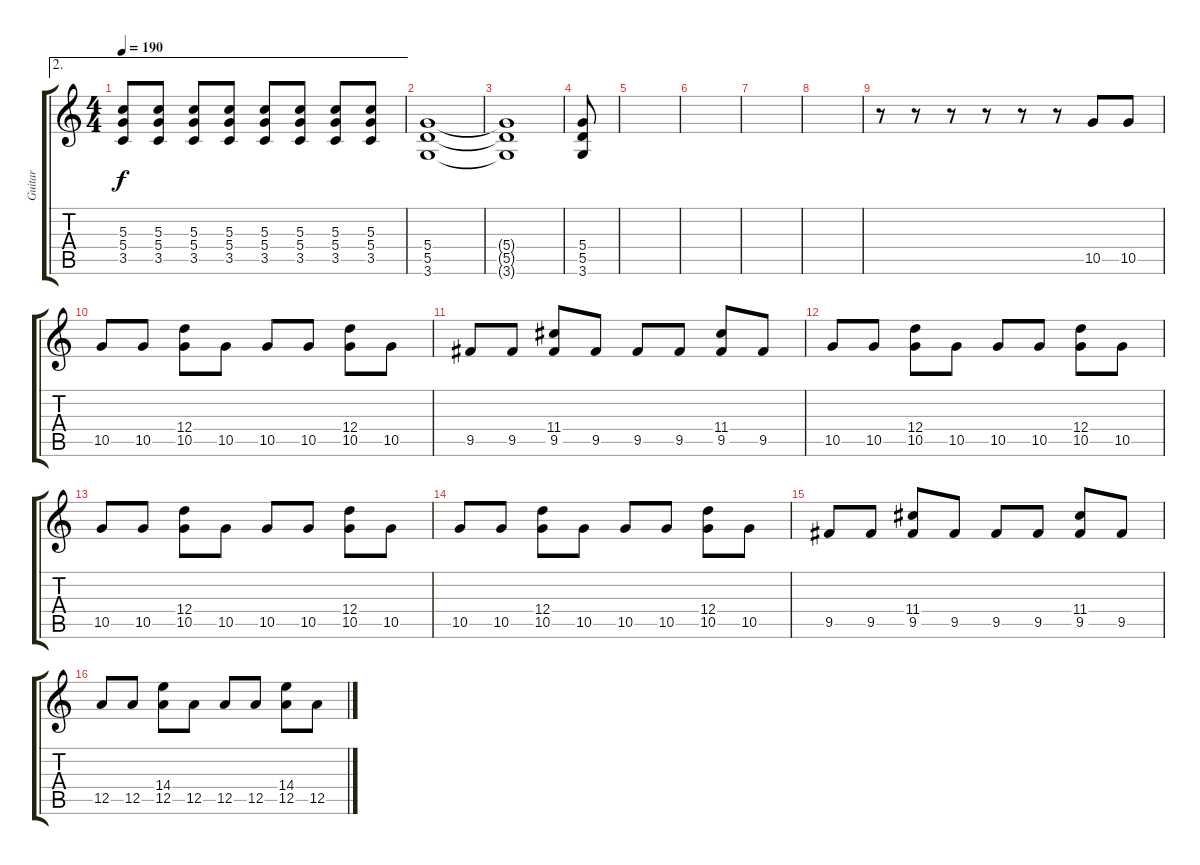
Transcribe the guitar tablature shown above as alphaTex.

\track ("Guitar" "Guitar") {instrument distortionguitar}
\staff {score tabs}
\tuning (E4 B3 G3 D3 A2 E2) {hide}
\ae 2
\ts (4 4)
\tempo 190
\clef g2
\ks c
(5.3 5.4 3.5).8{dy f} (5.3 5.4 3.5).8 (5.3 5.4 3.5).8 (5.3 5.4 3.5).8 (5.3 5.4 3.5).8 (5.3 5.4 3.5).8 (5.3 5.4 3.5).8 (5.3 5.4 3.5).8 |
(5.4 5.5 3.6).1 |
(5.4{t} 5.5{t} 3.6{t}).1 |
(5.4 5.5 3.6).8 |
|
|
|
|
r.8 r.8 r.8 r.8 r.8 r.8 10.5.8 10.5.8 |
10.5.8 10.5.8 (12.4 10.5).8 10.5.8 10.5.8 10.5.8 (12.4 10.5).8 10.5.8 |
9.5.8 9.5.8 (11.4 9.5).8 9.5.8 9.5.8 9.5.8 (11.4 9.5).8 9.5.8 |
10.5.8 10.5.8 (12.4 10.5).8 10.5.8 10.5.8 10.5.8 (12.4 10.5).8 10.5.8 |
10.5.8 10.5.8 (12.4 10.5).8 10.5.8 10.5.8 10.5.8 (12.4 10.5).8 10.5.8 |
10.5.8 10.5.8 (12.4 10.5).8 10.5.8 10.5.8 10.5.8 (12.4 10.5).8 10.5.8 |
9.5.8 9.5.8 (11.4 9.5).8 9.5.8 9.5.8 9.5.8 (11.4 9.5).8 9.5.8 |
12.5.8 12.5.8 (14.4 12.5).8 12.5.8 12.5.8 12.5.8 (14.4 12.5).8 12.5.8
